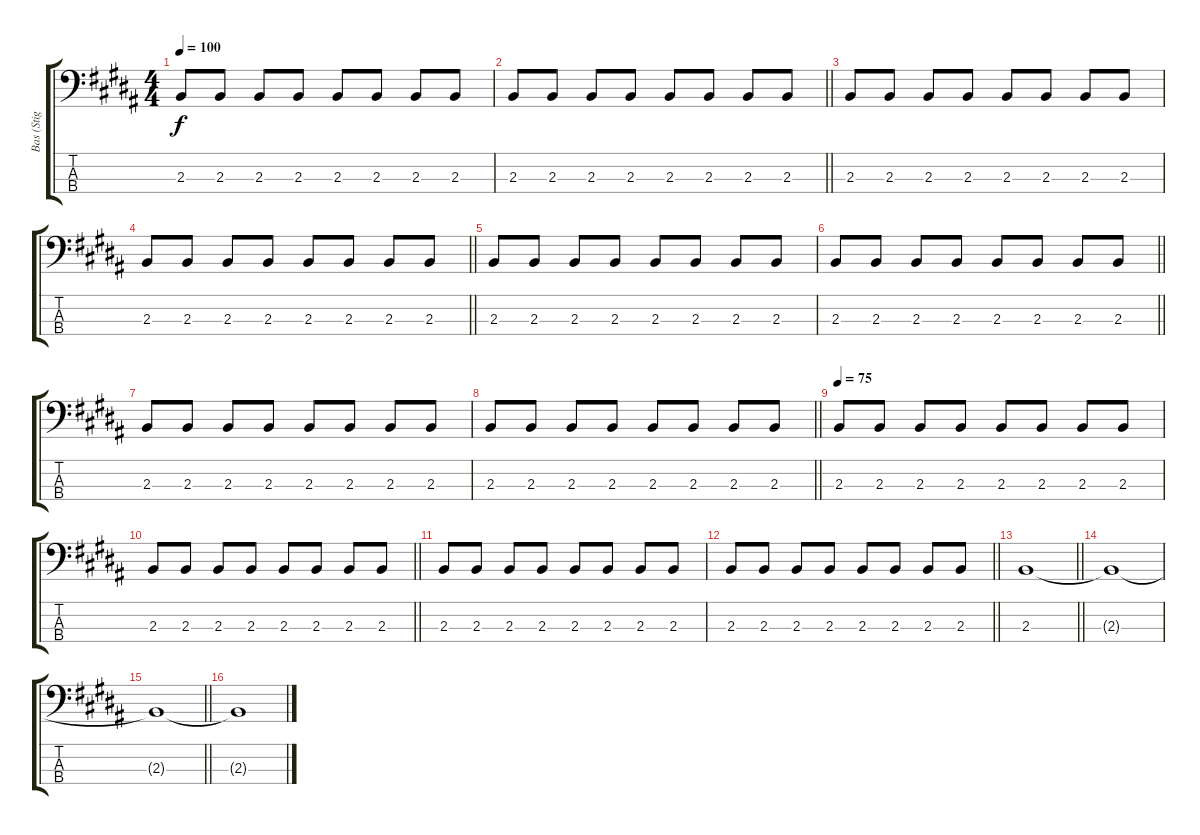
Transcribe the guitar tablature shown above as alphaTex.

\track ("Bas (Stig Pedersen)" "Bas (Stig ") {instrument electricbasspick}
\staff {score tabs}
\tuning (G2 D2 A1 E1) {hide}
\ts (4 4)
\tempo 100
\clef f4
\ks b
2.3.8{dy f} 2.3.8 2.3.8 2.3.8 2.3.8 2.3.8 2.3.8 2.3.8 |
\barLineRight lightlight
2.3.8 2.3.8 2.3.8 2.3.8 2.3.8 2.3.8 2.3.8 2.3.8 |
2.3.8 2.3.8 2.3.8 2.3.8 2.3.8 2.3.8 2.3.8 2.3.8 |
\barLineRight lightlight
2.3.8 2.3.8 2.3.8 2.3.8 2.3.8 2.3.8 2.3.8 2.3.8 |
2.3.8 2.3.8 2.3.8 2.3.8 2.3.8 2.3.8 2.3.8 2.3.8 |
\barLineRight lightlight
2.3.8 2.3.8 2.3.8 2.3.8 2.3.8 2.3.8 2.3.8 2.3.8 |
2.3.8 2.3.8 2.3.8 2.3.8 2.3.8 2.3.8 2.3.8 2.3.8 |
\barLineRight lightlight
2.3.8 2.3.8 2.3.8 2.3.8 2.3.8 2.3.8 2.3.8 2.3.8 |
\tempo 75
2.3.8 2.3.8 2.3.8 2.3.8 2.3.8 2.3.8 2.3.8 2.3.8 |
\barLineRight lightlight
2.3.8 2.3.8 2.3.8 2.3.8 2.3.8 2.3.8 2.3.8 2.3.8 |
2.3.8 2.3.8 2.3.8 2.3.8 2.3.8 2.3.8 2.3.8 2.3.8 |
\barLineRight lightlight
2.3.8 2.3.8 2.3.8 2.3.8 2.3.8 2.3.8 2.3.8 2.3.8 |
\barLineRight lightlight
2.3.1 |
2.3{t}.1 |
\barLineRight lightlight
2.3{t}.1 |
2.3{t}.1
